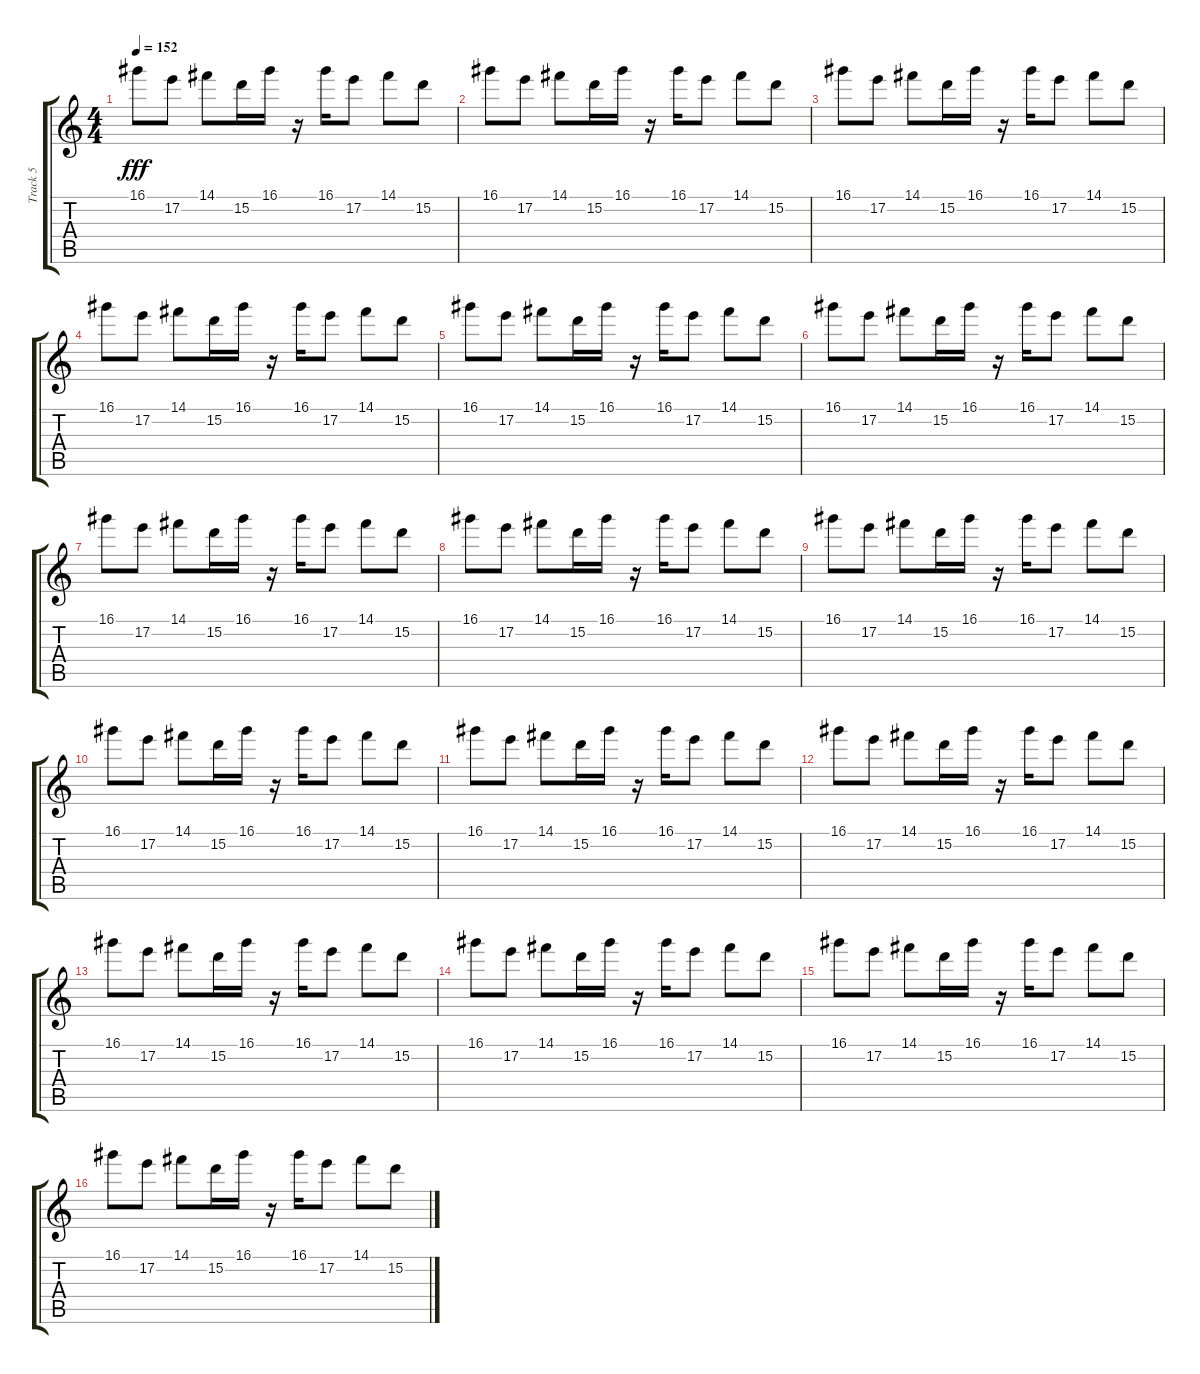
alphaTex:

\track ("Track 5" "Track 5") {instrument acousticguitarsteel}
\staff {score tabs}
\tuning (E4 B3 G3 D3 A2 E2) {hide}
\ts (4 4)
\tempo 152
\clef g2
\ks c
16.1.8{dy fff} 17.2.8 14.1.8 15.2.16 16.1.16 r.16 16.1.16 17.2.8 14.1.8 15.2.8 |
16.1.8 17.2.8 14.1.8 15.2.16 16.1.16 r.16 16.1.16 17.2.8 14.1.8 15.2.8 |
16.1.8 17.2.8 14.1.8 15.2.16 16.1.16 r.16 16.1.16 17.2.8 14.1.8 15.2.8 |
16.1.8 17.2.8 14.1.8 15.2.16 16.1.16 r.16 16.1.16 17.2.8 14.1.8 15.2.8 |
16.1.8 17.2.8 14.1.8 15.2.16 16.1.16 r.16 16.1.16 17.2.8 14.1.8 15.2.8 |
16.1.8 17.2.8 14.1.8 15.2.16 16.1.16 r.16 16.1.16 17.2.8 14.1.8 15.2.8 |
16.1.8 17.2.8 14.1.8 15.2.16 16.1.16 r.16 16.1.16 17.2.8 14.1.8 15.2.8 |
16.1.8 17.2.8 14.1.8 15.2.16 16.1.16 r.16 16.1.16 17.2.8 14.1.8 15.2.8 |
16.1.8 17.2.8 14.1.8 15.2.16 16.1.16 r.16 16.1.16 17.2.8 14.1.8 15.2.8 |
16.1.8 17.2.8 14.1.8 15.2.16 16.1.16 r.16 16.1.16 17.2.8 14.1.8 15.2.8 |
16.1.8 17.2.8 14.1.8 15.2.16 16.1.16 r.16 16.1.16 17.2.8 14.1.8 15.2.8 |
16.1.8 17.2.8 14.1.8 15.2.16 16.1.16 r.16 16.1.16 17.2.8 14.1.8 15.2.8 |
16.1.8 17.2.8 14.1.8 15.2.16 16.1.16 r.16 16.1.16 17.2.8 14.1.8 15.2.8 |
16.1.8 17.2.8 14.1.8 15.2.16 16.1.16 r.16 16.1.16 17.2.8 14.1.8 15.2.8 |
16.1.8 17.2.8 14.1.8 15.2.16 16.1.16 r.16 16.1.16 17.2.8 14.1.8 15.2.8 |
16.1.8 17.2.8 14.1.8 15.2.16 16.1.16 r.16 16.1.16 17.2.8 14.1.8 15.2.8
